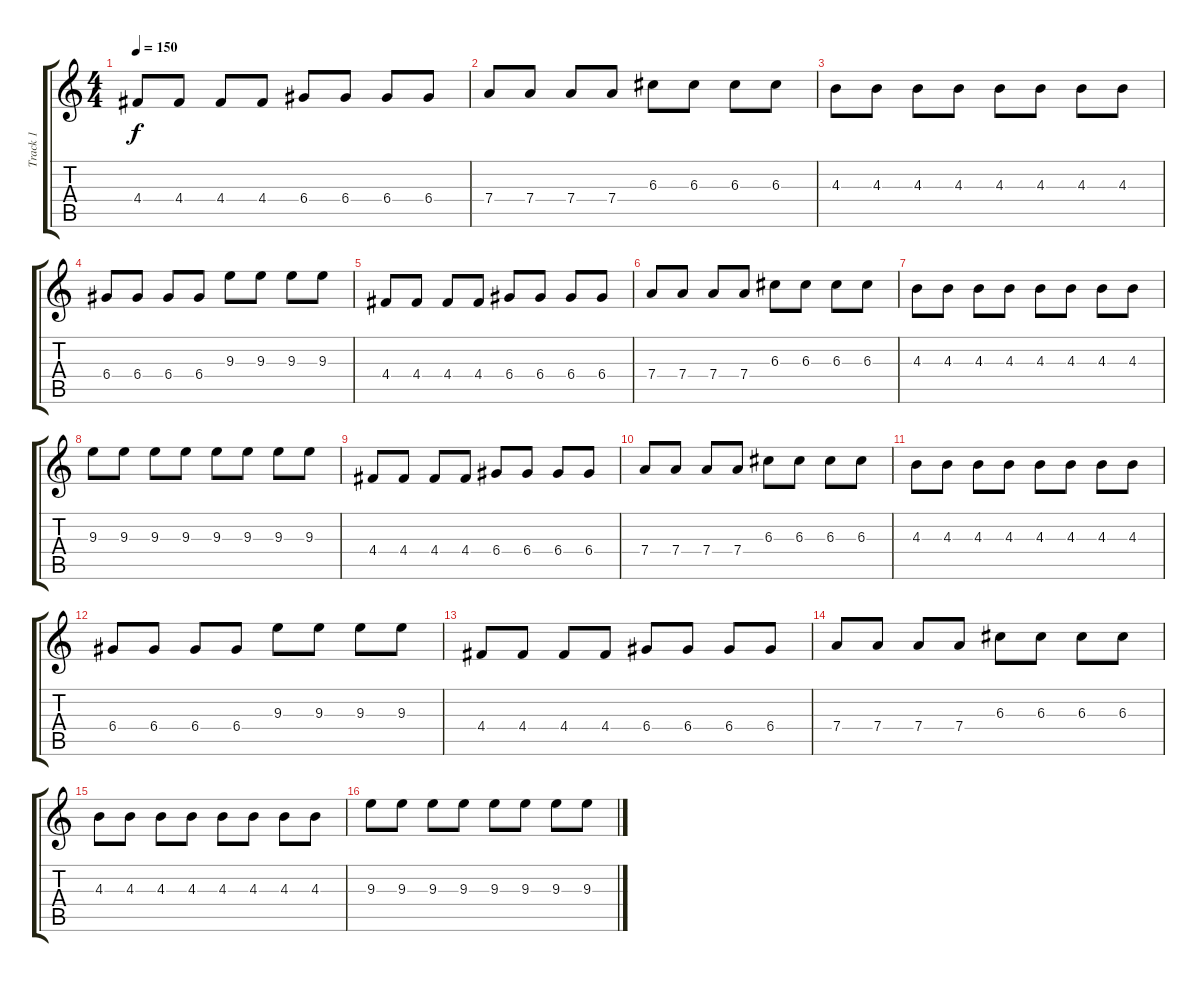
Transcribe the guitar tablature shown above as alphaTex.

\track ("Track 1" "Track 1") {instrument overdrivenguitar}
\staff {score tabs}
\tuning (E4 B3 G3 D3 A2 E2) {hide}
\ts (4 4)
\tempo 150
\clef g2
\ks c
4.4.8{dy f} 4.4.8 4.4.8 4.4.8 6.4.8 6.4.8 6.4.8 6.4.8 |
7.4.8 7.4.8 7.4.8 7.4.8 6.3.8 6.3.8 6.3.8 6.3.8 |
4.3.8 4.3.8 4.3.8 4.3.8 4.3.8 4.3.8 4.3.8 4.3.8 |
6.4.8 6.4.8 6.4.8 6.4.8 9.3.8 9.3.8 9.3.8 9.3.8 |
4.4.8 4.4.8 4.4.8 4.4.8 6.4.8 6.4.8 6.4.8 6.4.8 |
7.4.8 7.4.8 7.4.8 7.4.8 6.3.8 6.3.8 6.3.8 6.3.8 |
4.3.8 4.3.8 4.3.8 4.3.8 4.3.8 4.3.8 4.3.8 4.3.8 |
9.3.8 9.3.8 9.3.8 9.3.8 9.3.8 9.3.8 9.3.8 9.3.8 |
4.4.8 4.4.8 4.4.8 4.4.8 6.4.8 6.4.8 6.4.8 6.4.8 |
7.4.8 7.4.8 7.4.8 7.4.8 6.3.8 6.3.8 6.3.8 6.3.8 |
4.3.8 4.3.8 4.3.8 4.3.8 4.3.8 4.3.8 4.3.8 4.3.8 |
6.4.8 6.4.8 6.4.8 6.4.8 9.3.8 9.3.8 9.3.8 9.3.8 |
4.4.8 4.4.8 4.4.8 4.4.8 6.4.8 6.4.8 6.4.8 6.4.8 |
7.4.8 7.4.8 7.4.8 7.4.8 6.3.8 6.3.8 6.3.8 6.3.8 |
4.3.8 4.3.8 4.3.8 4.3.8 4.3.8 4.3.8 4.3.8 4.3.8 |
9.3.8 9.3.8 9.3.8 9.3.8 9.3.8 9.3.8 9.3.8 9.3.8
